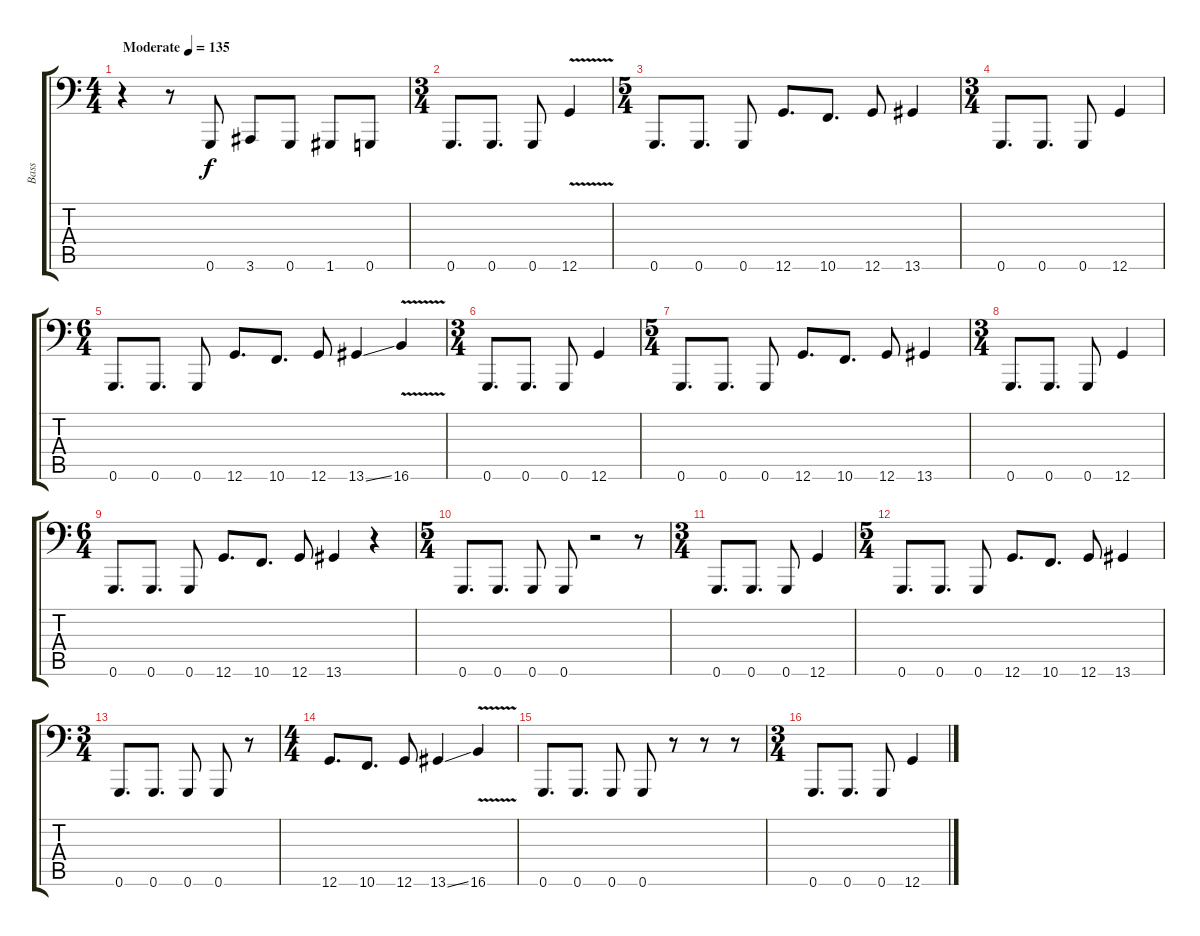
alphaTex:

\track ("Bass" "Bass") {instrument electricbassfinger}
\staff {score tabs}
\tuning (A2 E2 C2 G1 D1 G0) {hide}
\ts (4 4)
\tempo (135 "Moderate")
\clef f4
\ks c
r.4{dy f instrument electricbassfinger} r.8 0.6.8 3.6.8 0.6.8 1.6.8 0.6.8 |
\ts (3 4)
0.6.8{d} 0.6.8{d} 0.6.8 12.6{v}.4 |
\ts (5 4)
0.6.8{d} 0.6.8{d} 0.6.8 12.6.8{d} 10.6.8{d} 12.6.8 13.6.4 |
\ts (3 4)
0.6.8{d} 0.6.8{d} 0.6.8 12.6.4 |
\ts (6 4)
0.6.8{d} 0.6.8{d} 0.6.8 12.6.8{d} 10.6.8{d} 12.6.8 13.6{ss}.4 16.6{v}.4 |
\ts (3 4)
0.6.8{d} 0.6.8{d} 0.6.8 12.6.4 |
\ts (5 4)
0.6.8{d} 0.6.8{d} 0.6.8 12.6.8{d} 10.6.8{d} 12.6.8 13.6.4 |
\ts (3 4)
0.6.8{d} 0.6.8{d} 0.6.8 12.6.4 |
\ts (6 4)
0.6.8{d} 0.6.8{d} 0.6.8 12.6.8{d} 10.6.8{d} 12.6.8 13.6.4 r.4 |
\ts (5 4)
0.6.8{d} 0.6.8{d} 0.6.8 0.6.8 r.2 r.8 |
\ts (3 4)
0.6.8{d} 0.6.8{d} 0.6.8 12.6.4 |
\ts (5 4)
0.6.8{d} 0.6.8{d} 0.6.8 12.6.8{d} 10.6.8{d} 12.6.8 13.6.4 |
\ts (3 4)
0.6.8{d} 0.6.8{d} 0.6.8 0.6.8 r.8 |
\ts (4 4)
12.6.8{d} 10.6.8{d} 12.6.8 13.6{ss}.4 16.6{v}.4 |
0.6.8{d} 0.6.8{d} 0.6.8 0.6.8 r.8 r.8 r.8 |
\ts (3 4)
0.6.8{d} 0.6.8{d} 0.6.8 12.6.4
